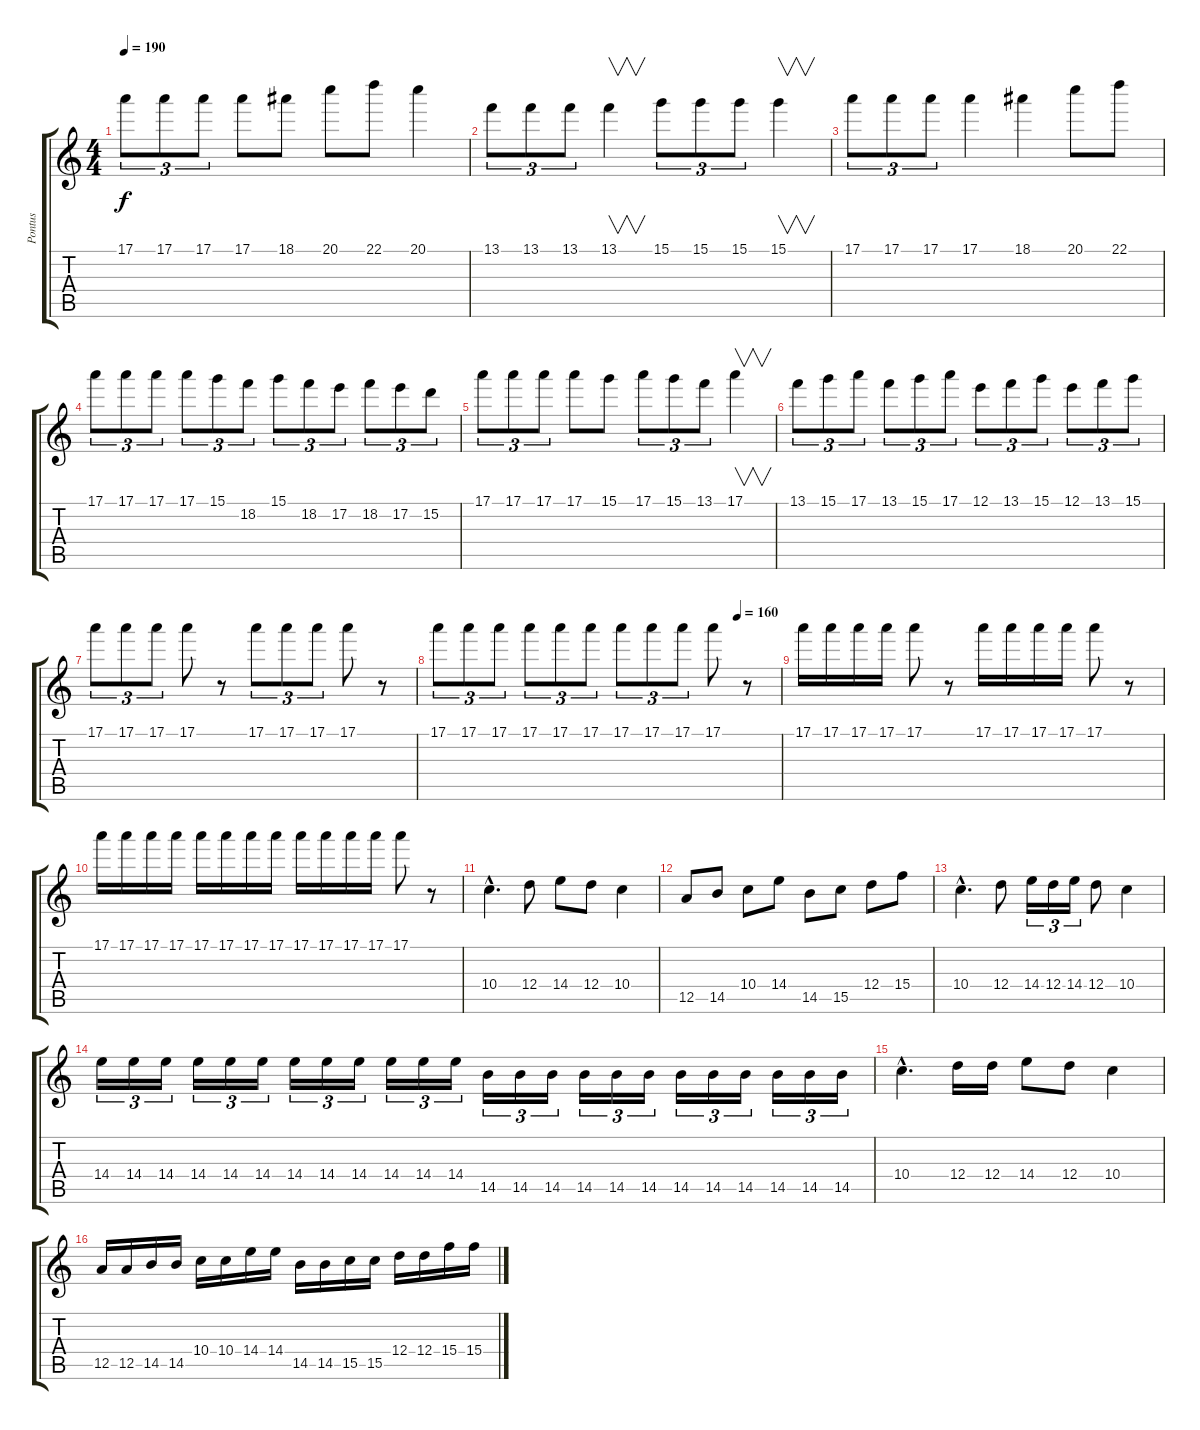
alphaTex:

\track ("Pontus" "Pontus") {instrument distortionguitar}
\staff {score tabs}
\tuning (E4 B3 G3 D3 A2 E2) {hide}
\ts (4 4)
\tempo 190
\clef g2
\ks c
17.1.8{tu (3 2) dy f} 17.1.8{tu (3 2)} 17.1.8{tu (3 2)} 17.1.8 18.1.8 20.1.8 22.1.8 20.1.4 |
13.1.8{tu (3 2)} 13.1.8{tu (3 2)} 13.1.8{tu (3 2)} 13.1.4{v} 15.1.8{tu (3 2)} 15.1.8{tu (3 2)} 15.1.8{tu (3 2)} 15.1.4{v} |
17.1.8{tu (3 2)} 17.1.8{tu (3 2)} 17.1.8{tu (3 2)} 17.1.4 18.1.4 20.1.8 22.1.8 |
17.1.8{tu (3 2)} 17.1.8{tu (3 2)} 17.1.8{tu (3 2)} 17.1.8{tu (3 2)} 15.1.8{tu (3 2)} 18.2.8{tu (3 2)} 15.1.8{tu (3 2)} 18.2.8{tu (3 2)} 17.2.8{tu (3 2)} 18.2.8{tu (3 2)} 17.2.8{tu (3 2)} 15.2.8{tu (3 2)} |
17.1.8{tu (3 2)} 17.1.8{tu (3 2)} 17.1.8{tu (3 2)} 17.1.8 15.1.8 17.1.8{tu (3 2)} 15.1.8{tu (3 2)} 13.1.8{tu (3 2)} 17.1.4{v} |
13.1.8{tu (3 2)} 15.1.8{tu (3 2)} 17.1.8{tu (3 2)} 13.1.8{tu (3 2)} 15.1.8{tu (3 2)} 17.1.8{tu (3 2)} 12.1.8{tu (3 2)} 13.1.8{tu (3 2)} 15.1.8{tu (3 2)} 12.1.8{tu (3 2)} 13.1.8{tu (3 2)} 15.1.8{tu (3 2)} |
17.1.8{tu (3 2)} 17.1.8{tu (3 2)} 17.1.8{tu (3 2)} 17.1.8 r.8 17.1.8{tu (3 2)} 17.1.8{tu (3 2)} 17.1.8{tu (3 2)} 17.1.8 r.8 |
\tempo (160 0.875)
17.1.8{tu (3 2)} 17.1.8{tu (3 2)} 17.1.8{tu (3 2)} 17.1.8{tu (3 2)} 17.1.8{tu (3 2)} 17.1.8{tu (3 2)} 17.1.8{tu (3 2)} 17.1.8{tu (3 2)} 17.1.8{tu (3 2)} 17.1.8 r.8 |
17.1.16 17.1.16 17.1.16 17.1.16 17.1.8 r.8 17.1.16 17.1.16 17.1.16 17.1.16 17.1.8 r.8 |
17.1.16 17.1.16 17.1.16 17.1.16 17.1.16 17.1.16 17.1.16 17.1.16 17.1.16 17.1.16 17.1.16 17.1.16 17.1.8 r.8 |
10.4{hac}.4{d} 12.4.8 14.4.8 12.4.8 10.4.4 |
12.5.8 14.5.8 10.4.8 14.4.8 14.5.8 15.5.8 12.4.8 15.4.8 |
10.4{hac}.4{d} 12.4.8 14.4.16{tu (3 2)} 12.4.16{tu (3 2)} 14.4.16{tu (3 2)} 12.4.8 10.4.4 |
14.4.16{tu (3 2)} 14.4.16{tu (3 2)} 14.4.16{tu (3 2)} 14.4.16{tu (3 2)} 14.4.16{tu (3 2)} 14.4.16{tu (3 2)} 14.4.16{tu (3 2)} 14.4.16{tu (3 2)} 14.4.16{tu (3 2)} 14.4.16{tu (3 2)} 14.4.16{tu (3 2)} 14.4.16{tu (3 2)} 14.5.16{tu (3 2)} 14.5.16{tu (3 2)} 14.5.16{tu (3 2)} 14.5.16{tu (3 2)} 14.5.16{tu (3 2)} 14.5.16{tu (3 2)} 14.5.16{tu (3 2)} 14.5.16{tu (3 2)} 14.5.16{tu (3 2)} 14.5.16{tu (3 2)} 14.5.16{tu (3 2)} 14.5.16{tu (3 2)} |
10.4{hac}.4{d} 12.4.16 12.4.16 14.4.8 12.4.8 10.4.4 |
12.5.16 12.5.16 14.5.16 14.5.16 10.4.16 10.4.16 14.4.16 14.4.16 14.5.16 14.5.16 15.5.16 15.5.16 12.4.16 12.4.16 15.4.16 15.4.16
